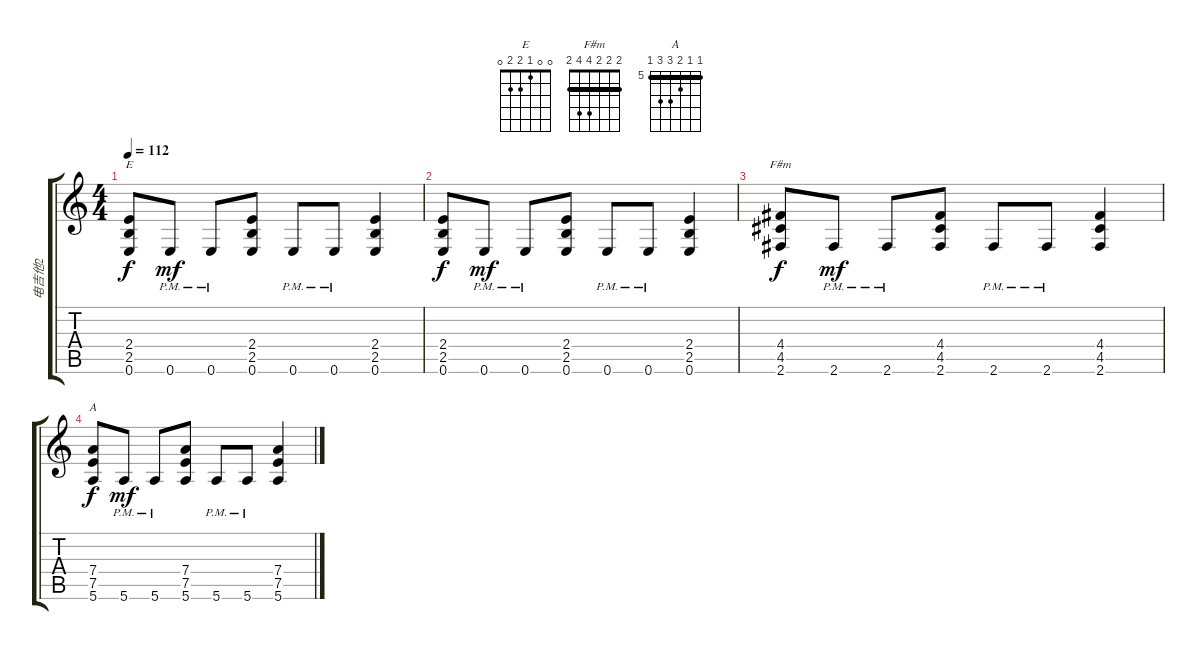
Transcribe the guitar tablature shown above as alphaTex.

\track ("电吉他2" "电吉他2") {instrument distortionguitar}
\staff {score tabs}
\tuning (E4 B3 G3 D3 A2 E2) {hide}
\chord ("E" 0 0 1 2 2 0)
\chord ("F#m" 2 2 2 4 4 2) {barre 2}
\chord ("A" 5 5 6 7 7 5) {firstfret 5 barre 5}
\ts (4 4)
\tempo 112
\clef g2
\ks c
(2.4 2.5 0.6).8{ch "E" dy f} 0.6{pm}.8{dy mf} 0.6{pm}.8 (2.4 2.5 0.6).8 0.6{pm}.8 0.6{pm}.8 (2.4 2.5 0.6).4 |
(2.4 2.5 0.6).8{dy f} 0.6{pm}.8{dy mf} 0.6{pm}.8 (2.4 2.5 0.6).8 0.6{pm}.8 0.6{pm}.8 (2.4 2.5 0.6).4 |
(4.4 4.5 2.6).8{ch "F#m" dy f} 2.6{pm}.8{dy mf} 2.6{pm}.8 (4.4 4.5 2.6).8 2.6{pm}.8 2.6{pm}.8 (4.4 4.5 2.6).4 |
(7.4 7.5 5.6).8{ch "A" dy f} 5.6{pm}.8{dy mf} 5.6{pm}.8 (7.4 7.5 5.6).8 5.6{pm}.8 5.6{pm}.8 (7.4 7.5 5.6).4
